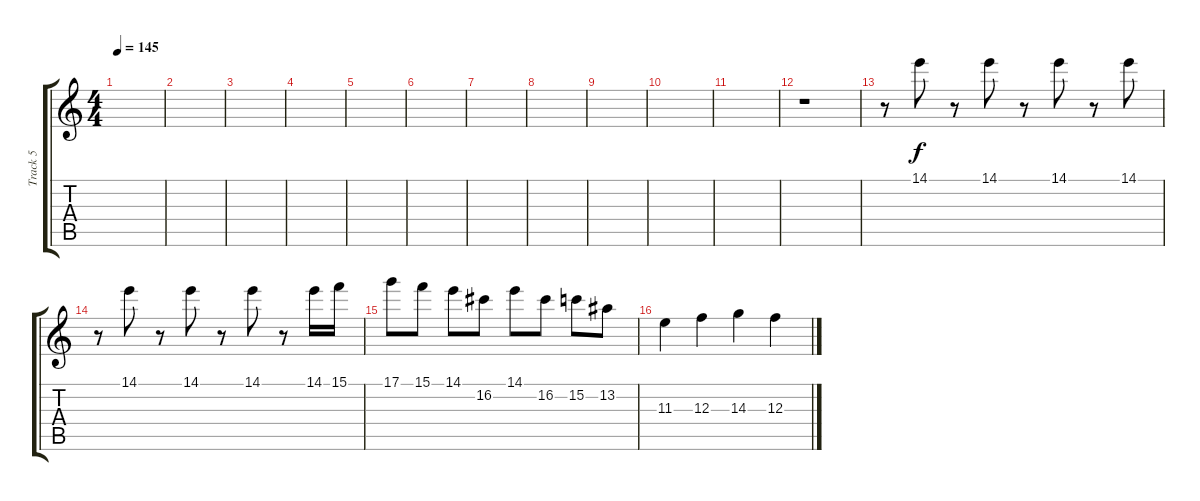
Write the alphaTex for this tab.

\track ("Track 5" "Track 5") {instrument acousticguitarsteel}
\staff {score tabs}
\tuning (D4 A3 F3 C3 G2 C2) {hide}
\ts (4 4)
\tempo 145
\clef g2
\ks c
|
|
|
|
|
|
|
|
|
|
|
r.1 |
r.8 14.1.8 r.8 14.1.8 r.8 14.1.8 r.8 14.1.8 |
r.8 14.1.8 r.8 14.1.8 r.8 14.1.8 r.8 14.1.16 15.1.16 |
17.1.8 15.1.8 14.1.8 16.2.8 14.1.8 16.2.8 15.2.8 13.2.8 |
11.3.4 12.3.4 14.3.4 12.3.4
